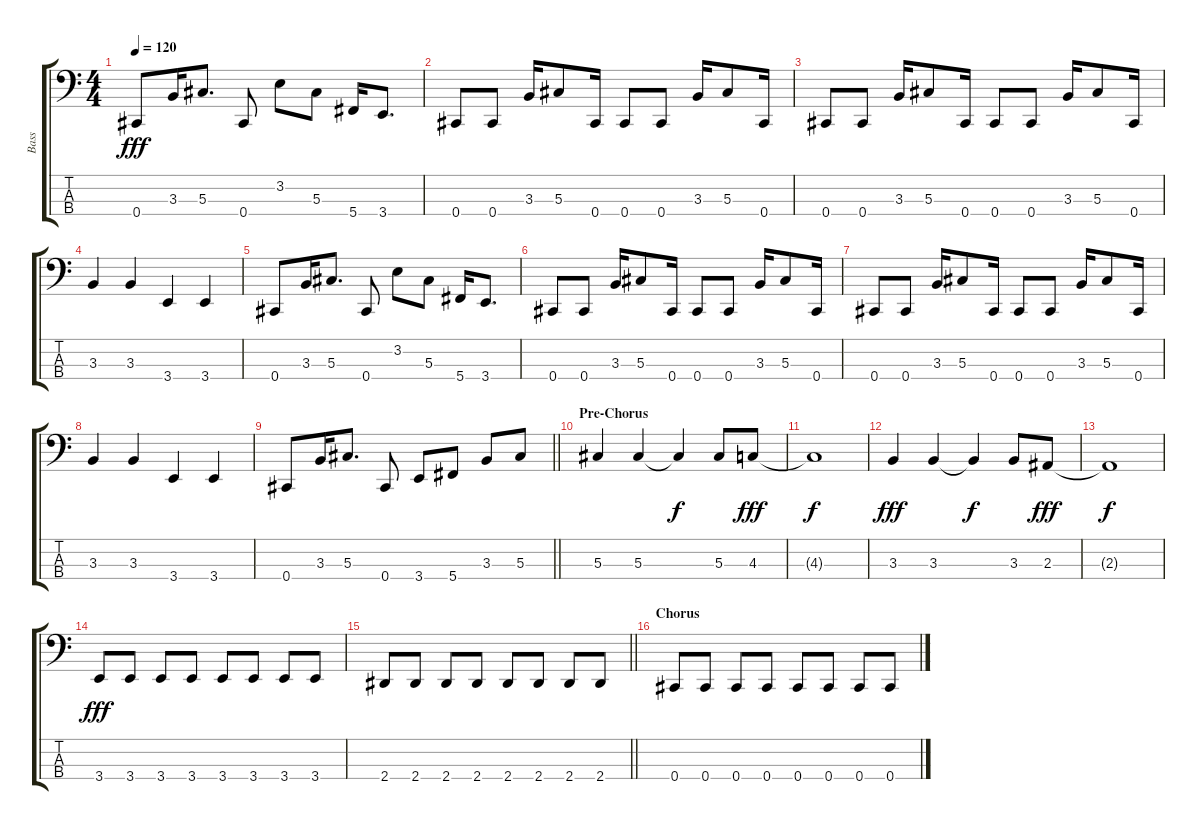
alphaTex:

\track ("Bass" "Bass") {instrument electricbasspick}
\staff {score tabs}
\tuning (Gb2 Db2 Ab1 Db1) {hide}
\ts (4 4)
\tempo 120
\clef f4
\ks c
0.4.8{dy fff} 3.3.16 5.3.8{d} 0.4.8 3.2.8 5.3.8 5.4.16 3.4.8{d} |
0.4.8 0.4.8 3.3.16 5.3.8 0.4.16 0.4.8 0.4.8 3.3.16 5.3.8 0.4.16 |
0.4.8 0.4.8 3.3.16 5.3.8 0.4.16 0.4.8 0.4.8 3.3.16 5.3.8 0.4.16 |
3.3.4 3.3.4 3.4.4 3.4.4 |
0.4.8 3.3.16 5.3.8{d} 0.4.8 3.2.8 5.3.8 5.4.16 3.4.8{d} |
0.4.8 0.4.8 3.3.16 5.3.8 0.4.16 0.4.8 0.4.8 3.3.16 5.3.8 0.4.16 |
0.4.8 0.4.8 3.3.16 5.3.8 0.4.16 0.4.8 0.4.8 3.3.16 5.3.8 0.4.16 |
3.3.4 3.3.4 3.4.4 3.4.4 |
\barLineRight lightlight
0.4.8 3.3.16 5.3.8{d} 0.4.8 3.4.8 5.4.8 3.3.8 5.3.8 |
\section ("" "Pre-Chorus")
5.3.4 5.3.4 5.3{t}.4{dy f} 5.3.8 4.3.8{dy fff} |
4.3{t}.1{dy f} |
3.3.4{dy fff} 3.3.4 3.3{t}.4{dy f} 3.3.8 2.3.8{dy fff} |
2.3{t}.1{dy f} |
3.4.8{dy fff} 3.4.8 3.4.8 3.4.8 3.4.8 3.4.8 3.4.8 3.4.8 |
\barLineRight lightlight
2.4.8 2.4.8 2.4.8 2.4.8 2.4.8 2.4.8 2.4.8 2.4.8 |
\section ("" "Chorus")
0.4.8 0.4.8 0.4.8 0.4.8 0.4.8 0.4.8 0.4.8 0.4.8
